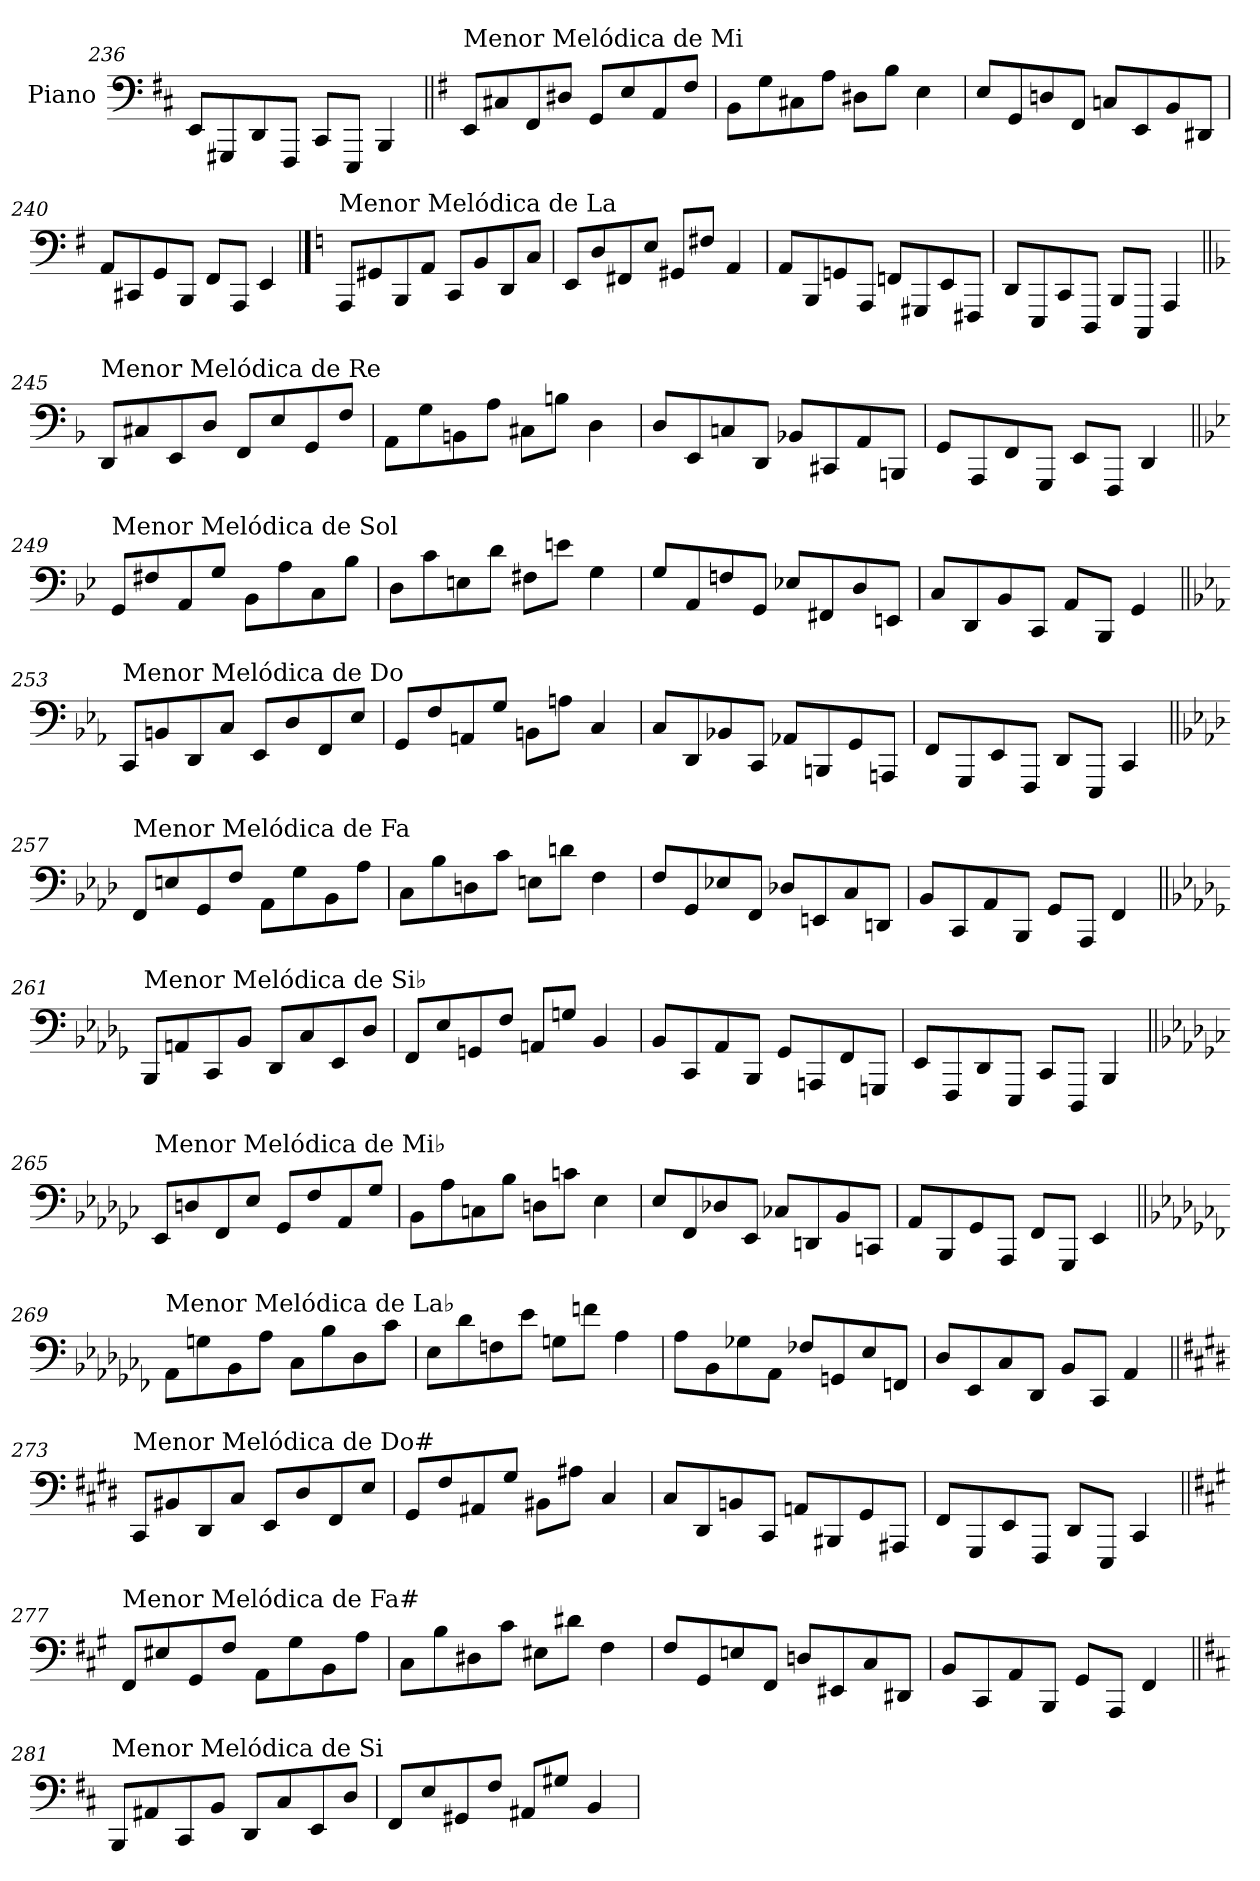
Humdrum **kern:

**kern
*part1
*staff1
*I"Piano
*I'Pno.
*clefF4
*k[f#c#]
=236
8EE/L
8GGG#X/
8DD/
8FFF#/J
8CC#/L
8EEE/J
4BBB/
!!LO:LB:g=z
=237||
*k[f#]
!LO:TX:a:t=Menor Melódica de Mi
8EE/L
8C#X/
8FF#/
8D#X/J
8GG/L
8E/
8AA/
8F#/J
=238
8BB\L
8G\
8C#X\
8A\J
8D#X\L
8B\J
4E\
=239
8E/L
8GG/
8Dn/
8FF#/J
8Cn/L
8EE/
8BB/
8DD#X/J
=240
8AA/L
8CC#X/
8GG/
8BBB/J
8FF#/L
8AAA/J
4EE/
!!LO:PB:g=z
==241
*k[]
!LO:TX:a:t=Menor Melódica de La
8AAA/L
8GG#X/
8BBB/
8AA/J
8CC/L
8BB/
8DD/
8C/J
=242
8EE/L
8D/
8FF#X/
8E/J
8GG#X/L
8F#X/J
4AA/
=243
8AA/L
8BBB/
8GGn/
8AAA/J
8FFn/L
8GGG#X/
8EE/
8FFF#X/J
=244
8DD/L
8EEE/
8CC/
8DDD/J
8BBB/L
8CCC/J
4AAA/
!!LO:LB:g=z
=245||
*k[b-]
!LO:TX:a:t=Menor Melódica de Re
8DD/L
8C#X/
8EE/
8D/J
8FF/L
8E/
8GG/
8F/J
=246
8AA\L
8G\
8BBn\
8A\J
8C#X\L
8Bn\J
4D\
=247
8D/L
8EE/
8Cn/
8DD/J
8BB-X/L
8CC#X/
8AA/
8BBBn/J
=248
8GG/L
8AAA/
8FF/
8GGG/J
8EE/L
8FFF/J
4DD/
!!LO:LB:g=z
=249||
*k[b-e-]
!LO:TX:a:t=Menor Melódica de Sol
8GG/L
8F#X/
8AA/
8G/J
8BB-\L
8A\
8C\
8B-\J
=250
8D\L
8c\
8En\
8d\J
8F#X\L
8en\J
4G\
=251
8G/L
8AA/
8Fn/
8GG/J
8E-X/L
8FF#X/
8D/
8EEn/J
=252
8C/L
8DD/
8BB-/
8CC/J
8AA/L
8BBB-/J
4GG/
!!LO:LB:g=z
=253||
*k[b-e-a-]
!LO:TX:a:t=Menor Melódica de Do
8CC/L
8BBn/
8DD/
8C/J
8EE-/L
8D/
8FF/
8E-/J
=254
8GG/L
8F/
8AAn/
8G/J
8BBn\L
8An\J
4C/
=255
8C/L
8DD/
8BB-X/
8CC/J
8AA-X/L
8BBBn/
8GG/
8AAAn/J
=256
8FF/L
8GGG/
8EE-/
8FFF/J
8DD/L
8EEE-/J
4CC/
!!LO:LB:g=z
=257||
*k[b-e-a-d-]
!LO:TX:a:t=Menor Melódica de Fa
8FF/L
8En/
8GG/
8F/J
8AA-\L
8G\
8BB-\
8A-\J
=258
8C\L
8B-\
8Dn\
8c\J
8En\L
8dn\J
4F\
=259
8F/L
8GG/
8E-X/
8FF/J
8D-X/L
8EEn/
8C/
8DDn/J
=260
8BB-/L
8CC/
8AA-/
8BBB-/J
8GG/L
8AAA-/J
4FF/
!!LO:LB:g=z
=261||
*k[b-e-a-d-g-]
!LO:TX:a:t=Menor Melódica de Si♭
8BBB-/L
8AAn/
8CC/
8BB-/J
8DD-/L
8C/
8EE-/
8D-/J
=262
8FF/L
8E-/
8GGn/
8F/J
8AAn/L
8Gn/J
4BB-/
=263
8BB-/L
8CC/
8AA-/
8BBB-/J
8GG-/L
8AAAn/
8FF/
8GGGn/J
=264
8EE-/L
8FFF/
8DD-/
8EEE-/J
8CC/L
8DDD-/J
4BBB-/
!!LO:PB:g=z
=265||
*k[b-e-a-d-g-c-]
!LO:TX:a:t=Menor Melódica de Mi♭
8EE-/L
8Dn/
8FF/
8E-/J
8GG-/L
8F/
8AA-/
8G-/J
=266
8BB-\L
8A-\
8Cn\
8B-\J
8Dn\L
8cn\J
4E-\
=267
8E-/L
8FF/
8D-X/
8EE-/J
8C-X/L
8DDn/
8BB-/
8CCn/J
=268
8AA-/L
8BBB-/
8GG-/
8AAA-/J
8FF/L
8GGG-/J
4EE-/
!!LO:LB:g=z
=269||
*k[b-e-a-d-g-c-f-]
!LO:TX:a:t=Menor Melódica de La♭
8AA-\L
8Gn\
8BB-\
8A-\J
8C-\L
8B-\
8D-\
8c-\J
=270
8E-\L
8d-\
8Fn\
8e-\J
8Gn\L
8fn\J
4A-\
=271
8A-\L
8BB-\
8G-X\
8AA-\J
8F-X/L
8GGn/
8E-/
8FFn/J
=272
8D-/L
8EE-/
8C-/
8DD-/J
8BB-/L
8CC-/J
4AA-/
!!LO:LB:g=z
=273||
*k[f#c#g#d#]
!LO:TX:a:t=Menor Melódica de Do#
8CC#/L
8BB#X/
8DD#/
8C#/J
8EE/L
8D#/
8FF#/
8E/J
=274
8GG#/L
8F#/
8AA#X/
8G#/J
8BB#X\L
8A#X\J
4C#/
=275
8C#/L
8DD#/
8BBn/
8CC#/J
8AAn/L
8BBB#X/
8GG#/
8AAA#X/J
=276
8FF#/L
8GGG#/
8EE/
8FFF#/J
8DD#/L
8EEE/J
4CC#/
!!LO:LB:g=z
=277||
*k[f#c#g#]
!LO:TX:a:t=Menor Melódica de Fa#
8FF#/L
8E#X/
8GG#/
8F#/J
8AA\L
8G#\
8BB\
8A\J
=278
8C#\L
8B\
8D#X\
8c#\J
8E#X\L
8d#X\J
4F#\
=279
8F#/L
8GG#/
8En/
8FF#/J
8Dn/L
8EE#X/
8C#/
8DD#X/J
=280
8BB/L
8CC#/
8AA/
8BBB/J
8GG#/L
8AAA/J
4FF#/
!!LO:LB:g=z
=281||
*k[f#c#]
!LO:TX:a:t=Menor Melódica de Si
8BBB/L
8AA#X/
8CC#/
8BB/J
8DD/L
8C#/
8EE/
8D/J
=282
8FF#/L
8E/
8GG#X/
8F#/J
8AA#X/L
8G#X/J
4BB/
=
*-
